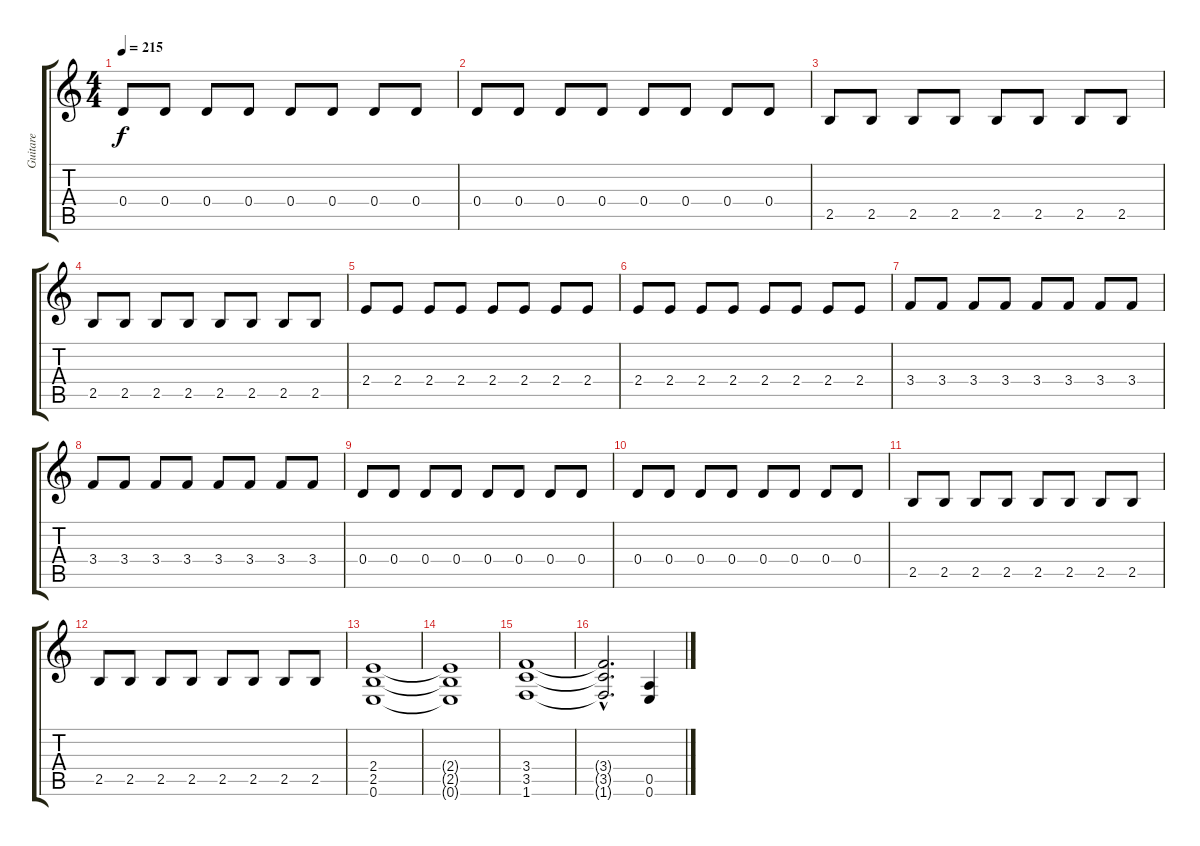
\track ("Guitare" "Guitare") {instrument distortionguitar}
\staff {score tabs}
\tuning (E4 B3 G3 D3 A2 E2) {hide}
\ts (4 4)
\tempo 215
\clef g2
\ks c
0.4.8{dy f} 0.4.8 0.4.8 0.4.8 0.4.8 0.4.8 0.4.8 0.4.8 |
0.4.8 0.4.8 0.4.8 0.4.8 0.4.8 0.4.8 0.4.8 0.4.8 |
2.5.8 2.5.8 2.5.8 2.5.8 2.5.8 2.5.8 2.5.8 2.5.8 |
2.5.8 2.5.8 2.5.8 2.5.8 2.5.8 2.5.8 2.5.8 2.5.8 |
2.4.8 2.4.8 2.4.8 2.4.8 2.4.8 2.4.8 2.4.8 2.4.8 |
2.4.8 2.4.8 2.4.8 2.4.8 2.4.8 2.4.8 2.4.8 2.4.8 |
3.4.8 3.4.8 3.4.8 3.4.8 3.4.8 3.4.8 3.4.8 3.4.8 |
3.4.8 3.4.8 3.4.8 3.4.8 3.4.8 3.4.8 3.4.8 3.4.8 |
0.4.8 0.4.8 0.4.8 0.4.8 0.4.8 0.4.8 0.4.8 0.4.8 |
0.4.8 0.4.8 0.4.8 0.4.8 0.4.8 0.4.8 0.4.8 0.4.8 |
2.5.8 2.5.8 2.5.8 2.5.8 2.5.8 2.5.8 2.5.8 2.5.8 |
2.5.8 2.5.8 2.5.8 2.5.8 2.5.8 2.5.8 2.5.8 2.5.8 |
(2.4 2.5 0.6).1 |
(2.4{t} 2.5{t} 0.6{t}).1 |
(3.4 3.5 1.6).1 |
(3.4{hac t} 3.5{hac t} 1.6{hac t}).2{d} (0.5 0.6).4
